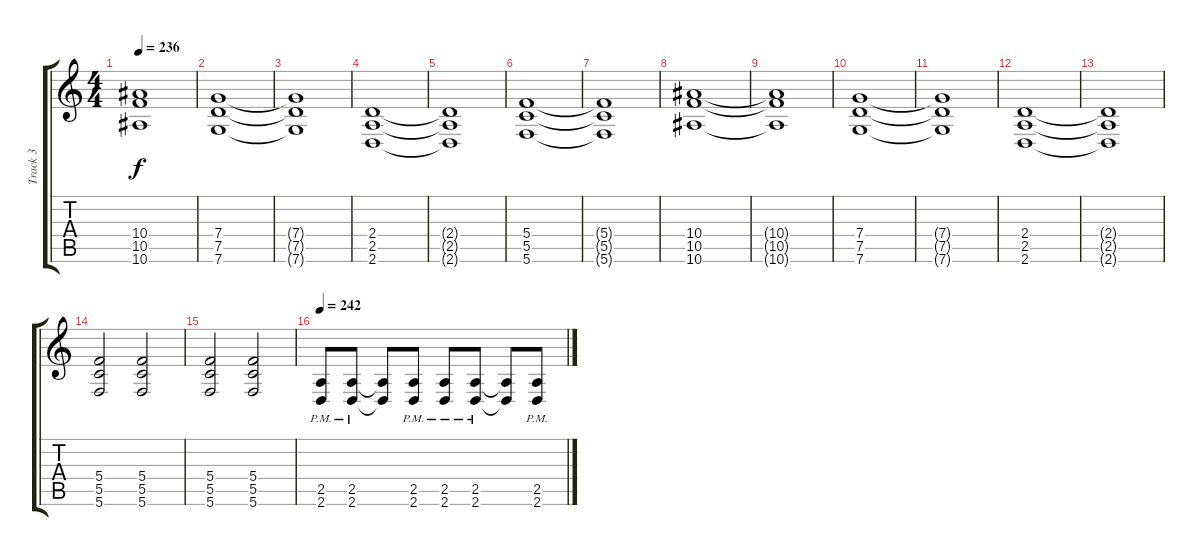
\track ("Track 3" "Track 3") {instrument distortionguitar}
\staff {score tabs}
\tuning (D4 A3 F3 C3 G2 C2) {hide}
\ts (4 4)
\tempo 236
\clef g2
\ks c
(10.4{t} 10.5{t} 10.6{t}).1{dy f} |
(7.4 7.5 7.6).1 |
(7.4{t} 7.5{t} 7.6{t}).1 |
(2.4 2.5 2.6).1 |
(2.4{t} 2.5{t} 2.6{t}).1 |
(5.4 5.5 5.6).1 |
(5.4{t} 5.5{t} 5.6{t}).1 |
(10.4 10.5 10.6).1 |
(10.4{t} 10.5{t} 10.6{t}).1 |
(7.4 7.5 7.6).1 |
(7.4{t} 7.5{t} 7.6{t}).1 |
(2.4 2.5 2.6).1 |
(2.4{t} 2.5{t} 2.6{t}).1 |
(5.4 5.5 5.6).2 (5.4 5.5 5.6).2 |
(5.4 5.5 5.6).2 (5.4 5.5 5.6).2 |
\tempo 242
(2.5{pm} 2.6{pm}).8 (2.5{pm} 2.6{pm}).8 (2.5{t} 2.6{t}).8 (2.5{pm} 2.6{pm}).8 (2.5{pm} 2.6{pm}).8 (2.5{pm} 2.6{pm}).8 (2.5{t} 2.6{t}).8 (2.5{pm} 2.6{pm}).8
